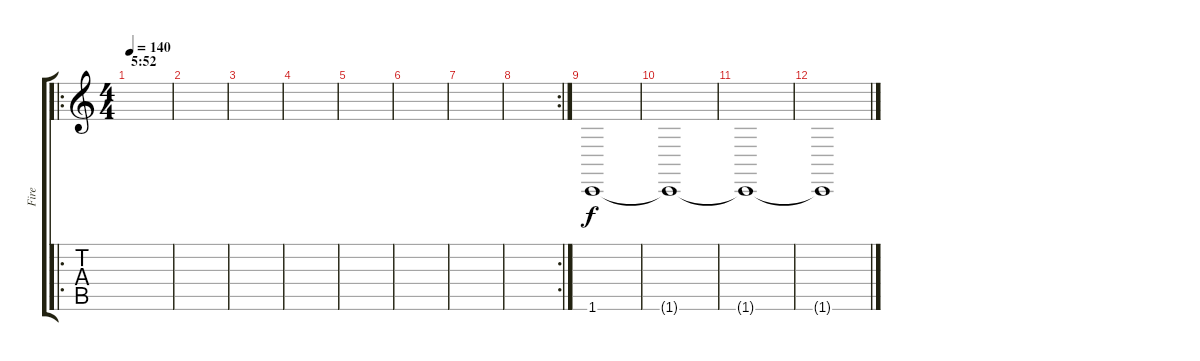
\track ("Fire" "Fire") {instrument applause}
\staff {score tabs}
\tuning (B3 Gb3 D3 A2 E2 B1) {hide}
\ro
\ts (4 4)
\section ("" "5:52")
\tempo 140
\clef g2
\ks c
|
|
|
|
|
|
|
\rc 2
|
1.6.1 |
1.6{t}.1 |
1.6{t}.1 |
1.6{t}.1
